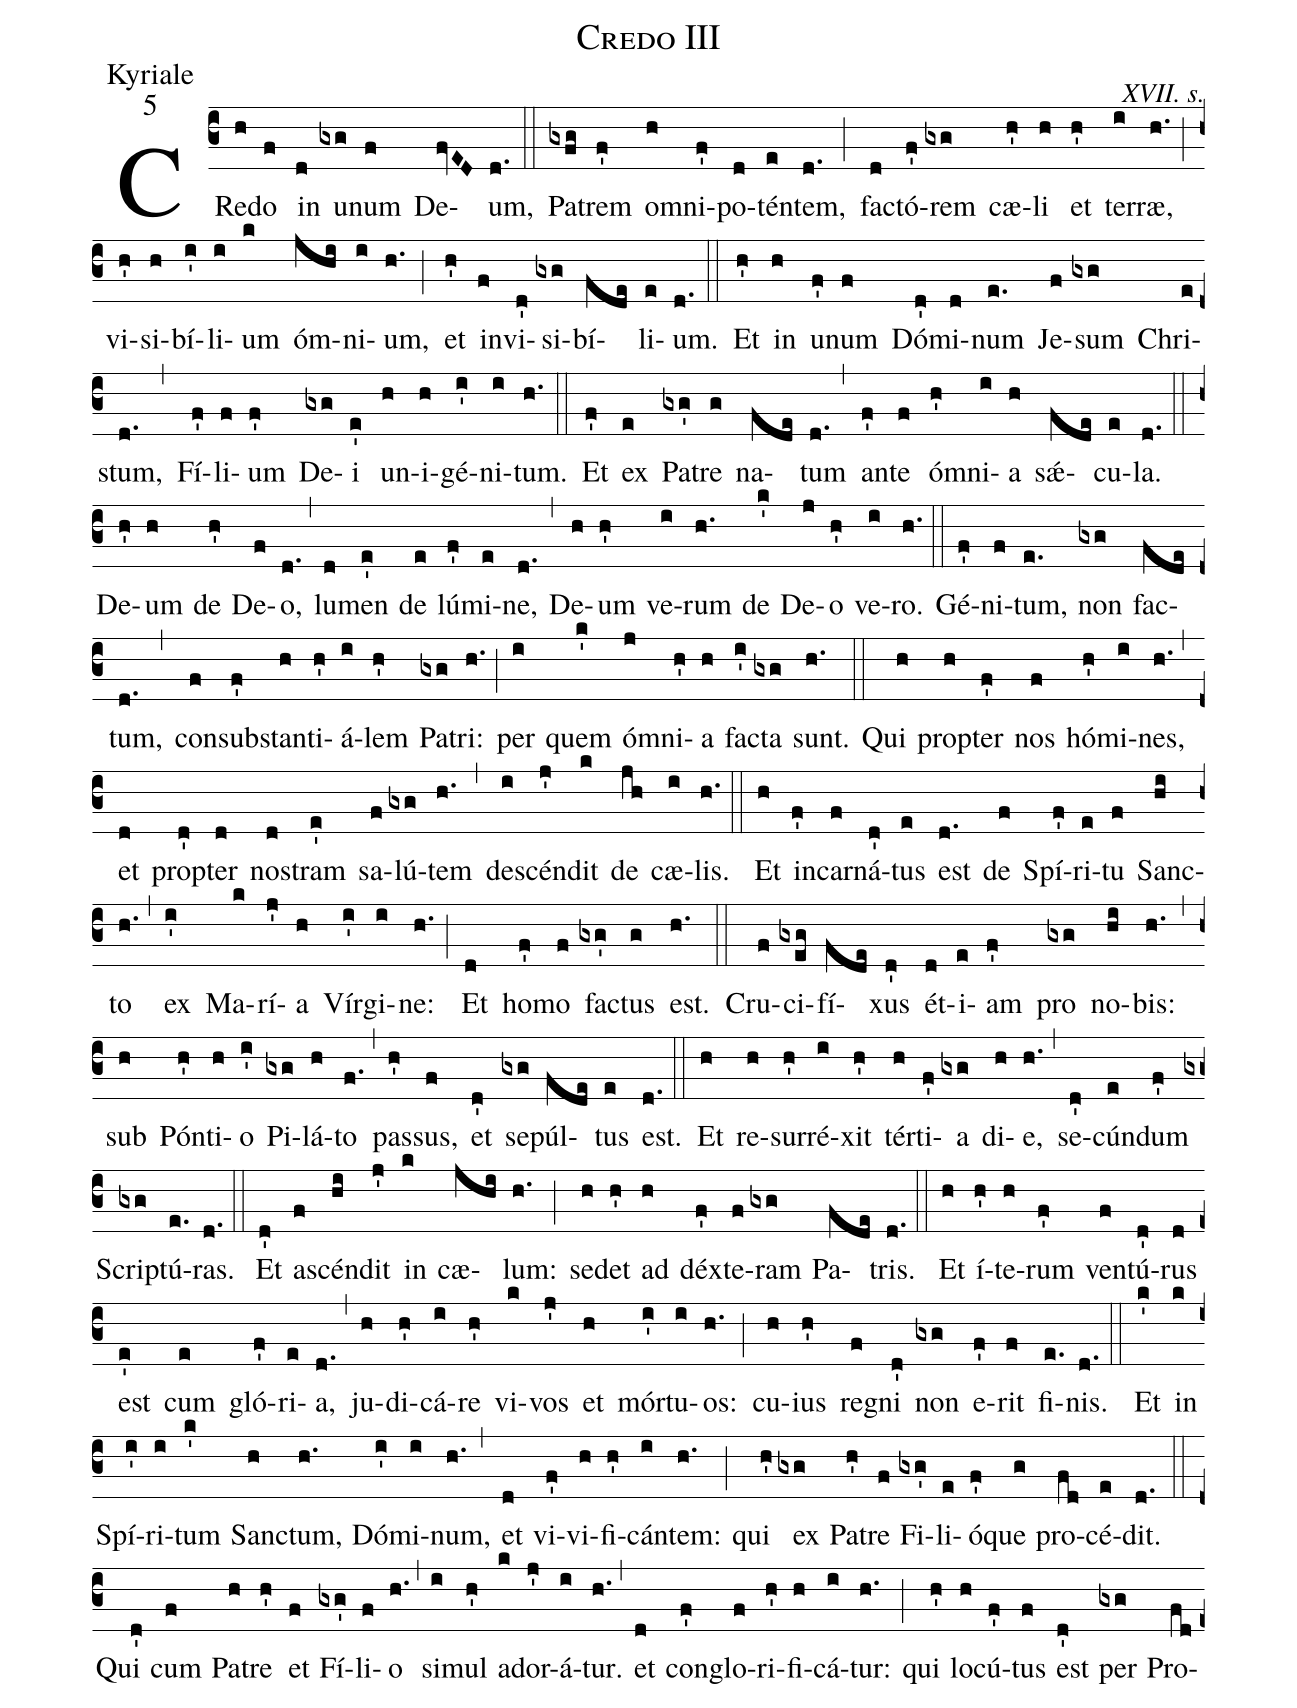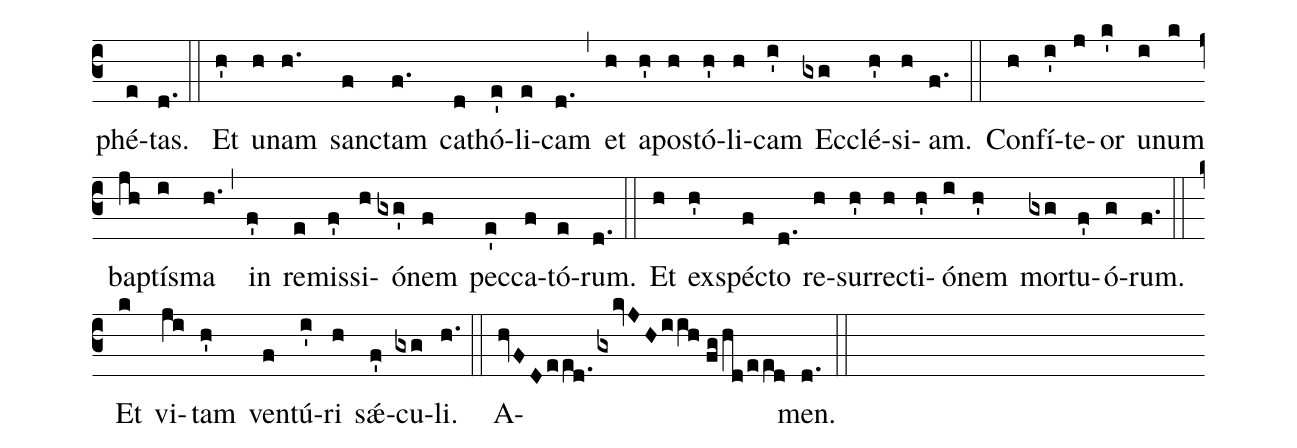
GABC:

name: Credo III;
office-part: Kyriale;
mode: 5;
commentary: XVII. s.;
%%
(c3)
CRe(h)do(f) in(d) u(gxg)num(f) De(fvED)um,(d.) (::)
Pa(gxfg)trem(f') om(h)ni(f')po(d)tén(e)tem,(d.) (;)
fac(d)tó(f')rem(gxg) cæ(h')li(h) et(h') ter(i)ræ,(h.) (;)
vi(h')si(h)bí(i')li(i)um(k) óm(jhi)ni(i)um,(h.) (;)
et(h') in(f)vi(d')si(gxg)bí(fde)li(e)um.(d.) (::)
Et(h') in(h) u(f')num(f) Dó(d')mi(d)num(e.) Je(f)sum(gxg) Chri(e)stum,(d.) (,)
Fí(f')li(f)um(f') De(gxg)i(e') un(h)i(h)gé(i')ni(i)tum.(h.) (::)
Et(f') ex(e) Pa(gxg')tre(g) na(fde)tum(d.) (,)
an(f')te(f) óm(h')ni(i)a(h) sǽ(fde)cu(e)la.(d.) (::)
De(h')um(h) de(h') De(f)o,(d.) (,)
lu(d)men(e') de(e) lú(f')mi(e)ne,(d.) (,)
De(h)um(h') ve(i)rum(h.) de(k') De(j)o(h') ve(i)ro.(h.) (::)
Gé(f')ni(f)tum,(e.) non(gxg) fac(fde)tum,(d.) (,)
con(f)sub(f')stan(h)ti(h')á(i)lem(h') Pa(gxg)tri:(h.) (;)
per(i) quem(k') ó(j)mni(h')a(h) fac(i')ta(gxg) sunt.(h.) (::)
Qui(h) pro(h)pter(f') nos(f) hó(h')mi(i)nes,(h.) (,)
et(d) prop(d')ter(d) nos(d)tram(e') sa(f)lú(gxg)tem(h.) (,)
de(i)scén(j')dit(k) de(jh) cæ(i)lis.(h.) (::)
Et(h) in(f')car(f)ná(d')tus(e) est(d.) de(f) Spí(f')ri(e)tu(f) Sanc(hi)to(h.) (,)
ex(i') Ma(k)rí(j')a(h) Vír(i')gi(i)ne:(h.) (;)
Et(d) ho(f')mo(f) fac(gxg')tus(g) est.(h.) (::)
Cru(f)ci(gxeg)fí(fde)xus(d') ét(d)i(e)am(f') pro(gxg) no(hi)bis:(h.) (,)
sub(h) Pón(h')ti(h)o(i') Pi(gxg)lá(h)to(f.) (,)
pas(h')sus,(f) et(d') se(gxg)púl(fde)tus(e) est.(d.) (::)
Et(h) re(h)sur(h')ré(i)xit(h') tér(h)ti(f')a(gxg) di(h)e,(h.) (,)
se(d')cún(e)dum(f') Scrip(gxg)tú(e.)ras.(d.) (::)
Et(d') a(f)scén(hi)dit(j') in(k) cæ(jhi)lum:(h.) (;)
se(h)det(h') ad(h) déx(f')te(f)ram(gxg) Pa(fde)tris.(d.) (::)
Et(h) í(h')te(h)rum(f') ven(f)tú(d')rus(d) est(e') cum(e) gló(f')ri(e)a,(d.) (,)
ju(h)di(h')cá(i)re(h') vi(k)vos(j') et(h) mór(i')tu(i)os:(h.) (;)
cu(h)ius(h') re(f)gni(d') non(gxg) e(f')rit(f) fi(e.)nis.(d.) (::)
Et(k') in(k) Spí(i')ri(i)tum(k') Sanc(h)tum,(h.) Dó(i')mi(i)num,(h.) (,)
et(d) vi(f')vi(h)fi(h')cán(i)tem:(h.) (;)
qui(h') ex(gxg) Pa(h')tre(f) Fi(gxg')li(e)ó(f')que(g) pro(fd)cé(e)dit.(d.) (::)
Qui(d') cum(f) Pa(h)tre(h') et(f) Fí(gxg')li(f)o(h.) (,)
si(i)mul(h') a(k)dor(j')á(i)tur.(h.) (,)
et(d) con(f')glo(f)ri(h')fi(h)cá(i)tur:(h.) (;)
qui(h') lo(h)cú(f')tus(f) est(d') per(gxg) Pro(fd)phé(e)tas.(d.) (::)
Et(h') u(h)nam(h.) sanc(f)tam(f.) ca(d)thó(e')li(e)cam(d.) (,)
et(h) a(h')pos(h)tó(h')li(h)cam(i') Ec(gxg)clé(h')si(h)am.(f.) (::)
Con(h)fí(i')te(j)or(k') u(i)num(k) bap(jh)tís(i)ma(h.) (,)
in(f') re(e)mis(f')si(h)ó(gxg')nem(f) pec(e')ca(f)tó(e)rum.(d.) (::)
Et(h) ex(h')spéc(f)to(d.) re(h)sur(h')re(h)cti(h')ó(i)nem(h') mor(gxg)tu(f')ó(g)rum.(f.) (::)
Et(k) vi(ji)tam(h') ven(f)tú(i')ri(h) sǽ(f')cu(gxg)li.(h.) (::)
A(hvFDeed.gxkvJHiih//fg/hd/eed)men.(d.) (::)
